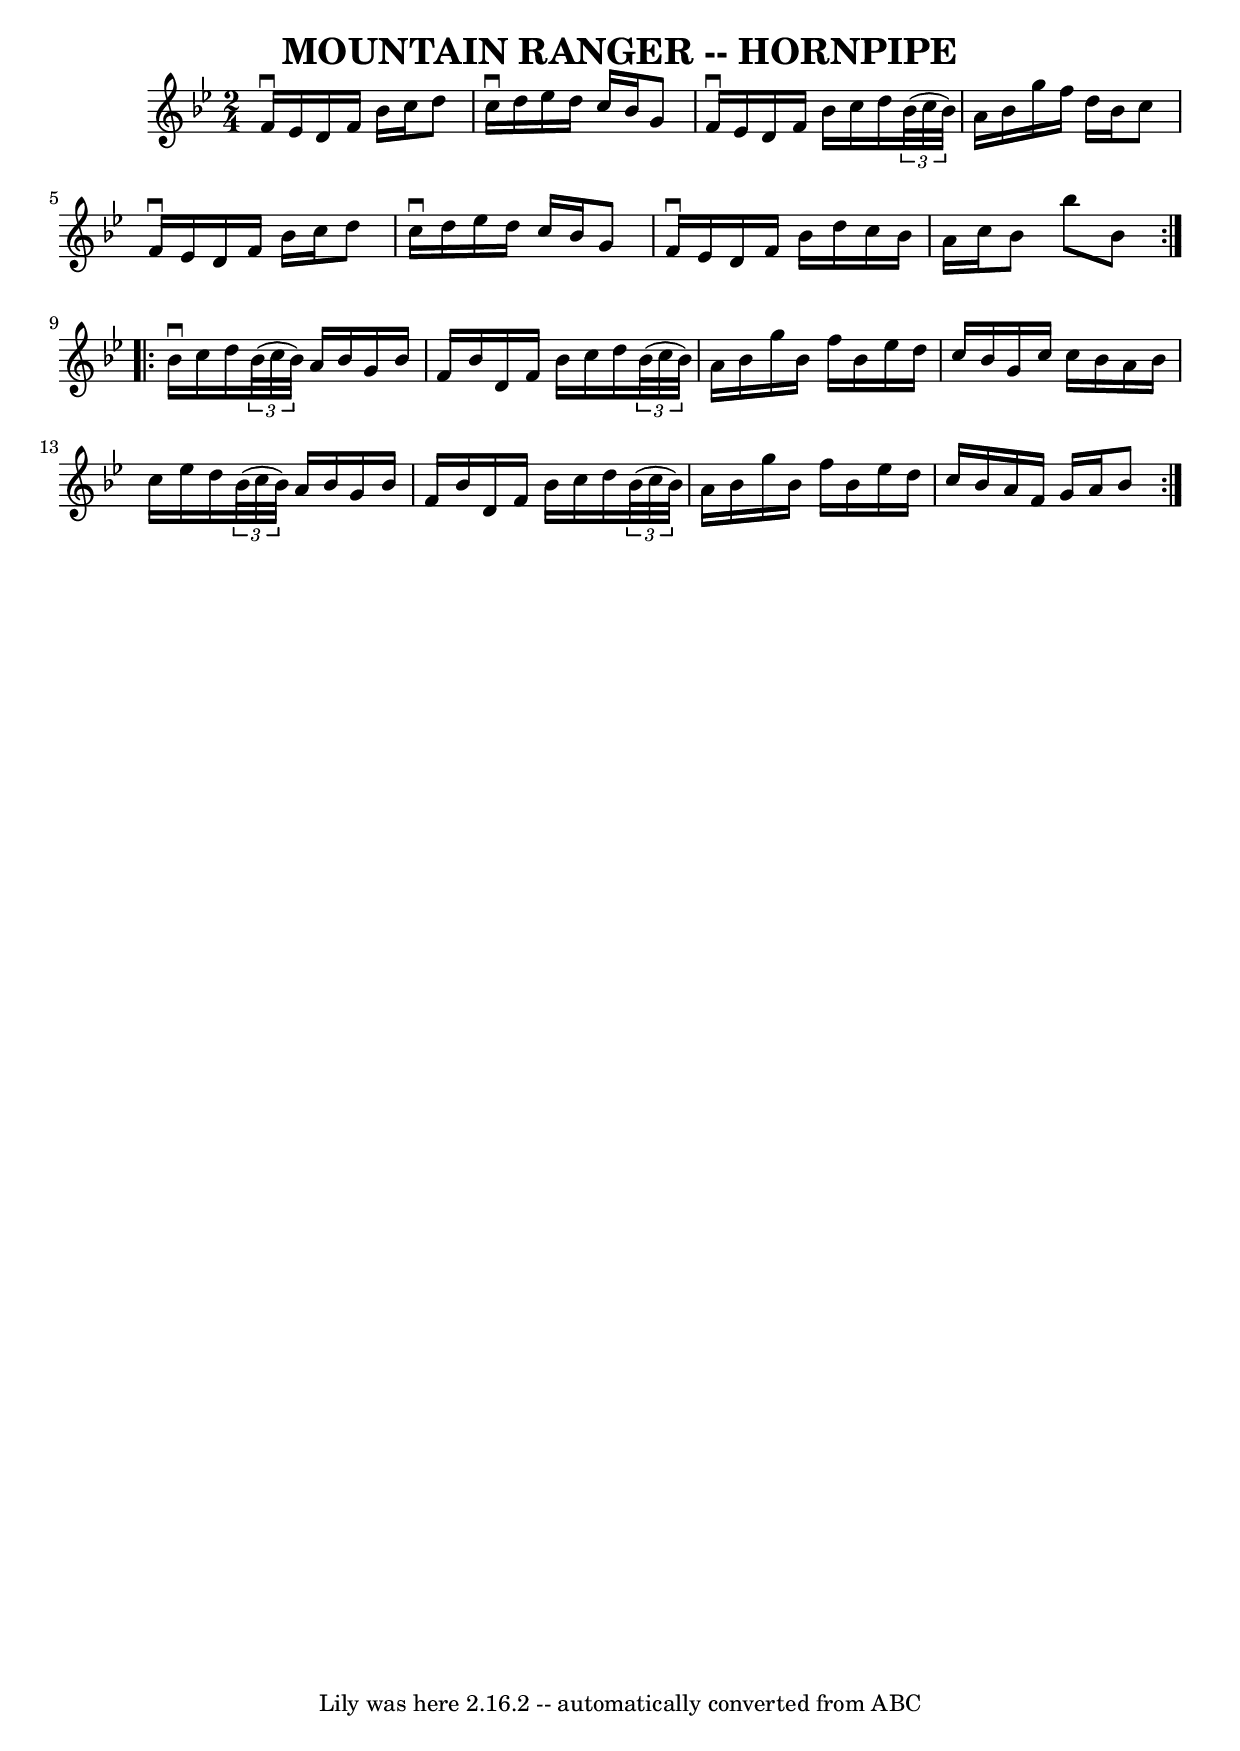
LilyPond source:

\version "2.16.2"
\include "Mammoth.ily"
\header {
  %% book = "Ryan's Mammoth Collection of Fiddle Tunes"
 crossRefNumber = "1"
 footnotes = "\\\\\\\\MOUNTAIN RANGER. (First couple cross over.) First lady down the centre with\\\\2d gent, and back. (Same time.) First gent balance with 2d lady, and turn.\\\\First gent down the centre with 2d lady, and back. (Same time.) First lady\\\\balance to 2d gent, and turn.  First couple down the centre and back, cast off.\\\\Ladies' chain."
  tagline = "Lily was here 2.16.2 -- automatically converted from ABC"
  title = "MOUNTAIN RANGER -- HORNPIPE"

}
voicedefault =  {



  \repeat volta 2 {

    \time 2/4      \key bf \major f'16^\downbow ef'16         |
 d'16 f'16 bf'16 c''16 d''8 c''16^\downbow d''16     |
 ef''16 d''16 c''16 bf'16 g'8 f'16^\downbow ef'16      |
 d'16 f'16 bf'16 c''16 d''16    \times 2/3 { bf'32 (
						 c''32 bf'32)  					       } a'16 bf'16     |
 g''16 f''16 d''16 bf'16 c''8 f'16^\downbow ef'16  |  |
 d'16 f'16 bf'16 c''16 d''8 c''16^\downbow d''16     |
 ef''16 d''16 c''16 bf'16 g'8 f'16^\downbow ef'16      |
 d'16 f'16 bf'16 d''16 c''16 bf'16 a'16 c''16   |
 bf'8 bf''8 bf'8    
  }     
  \repeat volta 2 { bf'16^\downbow c''16         |
 d''16    \times 2/3 { bf'32 (c''32    
			 bf'32)  			} a'16 bf'16 g'16 bf'16 f'16 bf'16     |
    
 d'16 f'16 bf'16 c''16 d''16    \times 2/3 { bf'32 (c''32    
						 bf'32)  					       } a'16 bf'16     |
 g''16 bf'16 f''16 bf'16 ef''16 d''16 c''16 bf'16     |
 g'16 c''16 c''16 bf'16 a'16 bf'16 c''16 ef''16    |  |
 d''16   
    \times 2/3 { bf'32 (c''32 bf'32) 
	       } a'16 bf'16 g'16 bf'16 f'16 bf'16     |
 d'16 f'16 bf'16 c''16 d''16 
    \times 2/3 { bf'32 (c''32 bf'32)  	       } a'16 bf'16     |
 g''16 bf'16 f''16 bf'16 ef''16 d''16 c''16 bf'16      |
 a'16 f'16 g'16 a'16 bf'8    
  }   

}

\score{
  <<

    \context Staff="default"
    {
      \voicedefault 
      
    }

  >>
  \layout {
    
  }
  \midi {
  }

}
